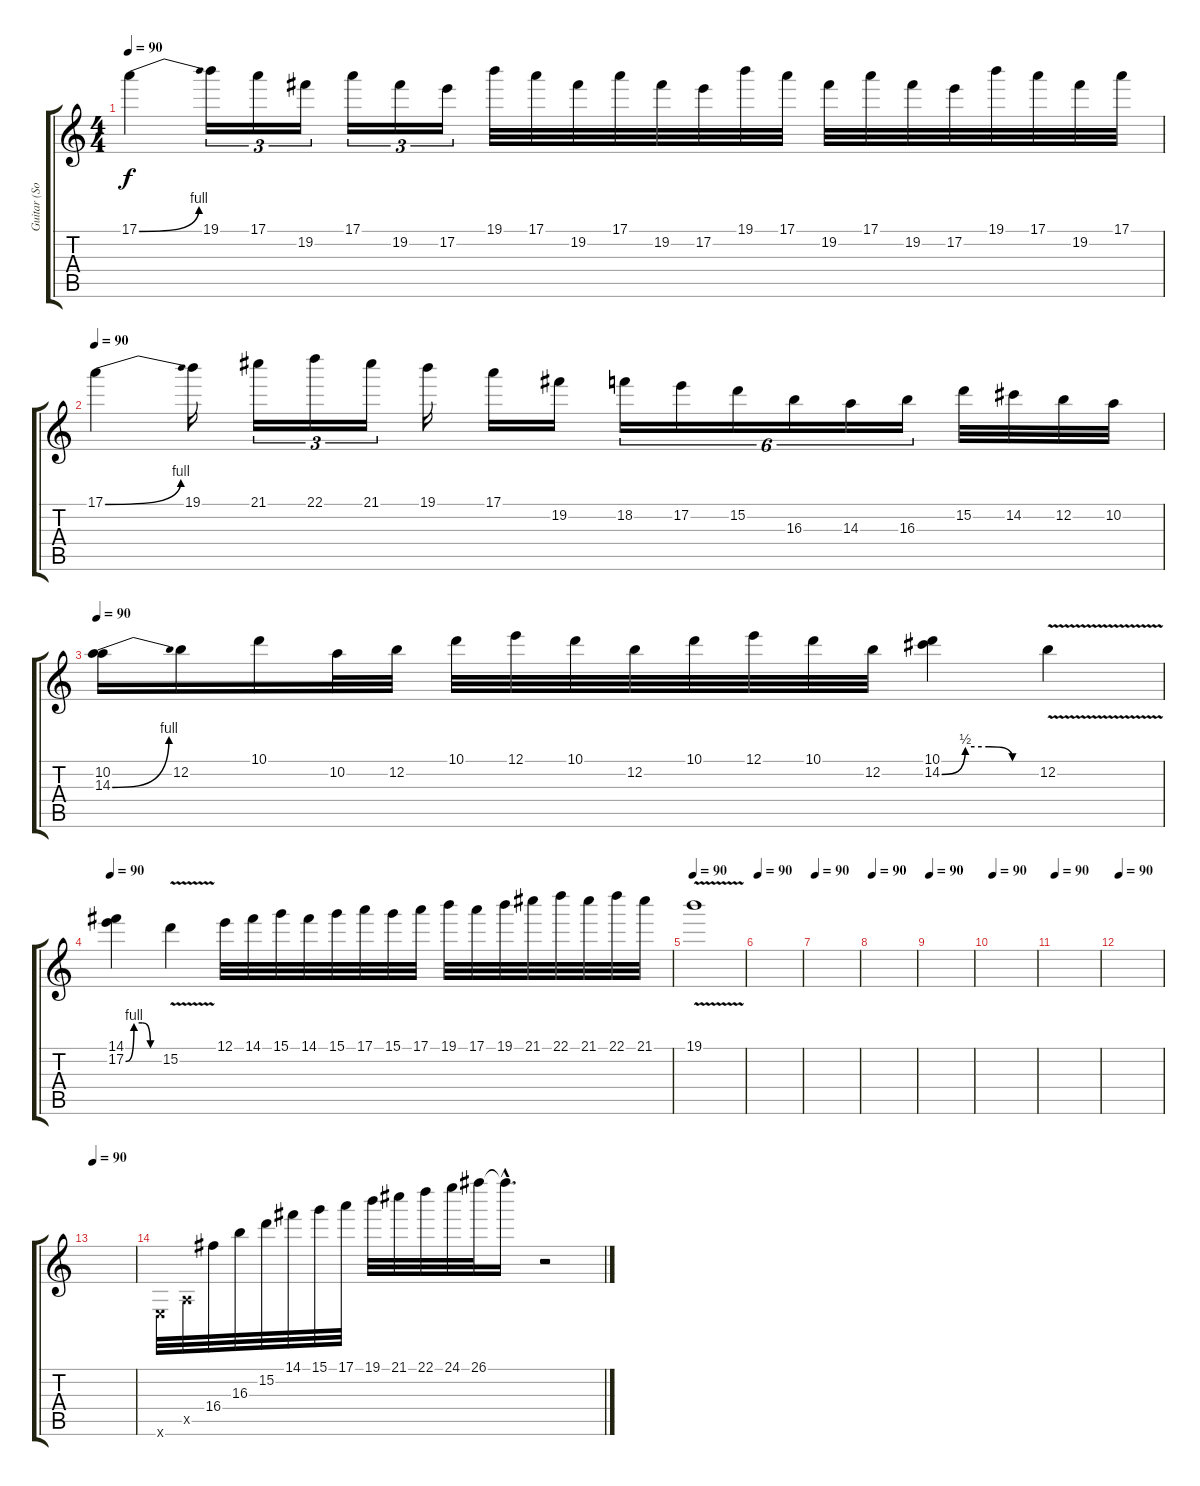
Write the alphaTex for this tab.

\track ("Guitar (Solo)" "Guitar (So") {instrument overdrivenguitar}
\staff {score tabs}
\tuning (E4 B3 G3 D3 A2 E2) {hide}
\ts (4 4)
\tempo 90
\clef g2
\ks c
17.1{be (bend 0 0 60 4)}.4{dy f} 19.1.16{tu (3 2)} 17.1.16{tu (3 2)} 19.2.16{tu (3 2)} 17.1.16{tu (3 2)} 19.2.16{tu (3 2)} 17.2.16{tu (3 2)} 19.1.32 17.1.32 19.2.32 17.1.32 19.2.32 17.2.32 19.1.32 17.1.32 19.2.32 17.1.32 19.2.32 17.2.32 19.1.32 17.1.32 19.2.32 17.1.32 |
\tempo 90
17.1{be (bend 0 0 60 4)}.4 19.1.16 21.1.16{tu (3 2)} 22.1.16{tu (3 2)} 21.1.16{tu (3 2)} 19.1.16 17.1.16 19.2.16 18.2.16{tu (6 4)} 17.2.16{tu (6 4)} 15.2.16{tu (6 4)} 16.3.16{tu (6 4)} 14.3.16{tu (6 4)} 16.3.16{tu (6 4)} 15.2.32 14.2.32 12.2.32 10.2.32 |
\tempo 90
(10.2 14.3{be (bend 0 0 60 4)}).16 12.2.16 10.1.16 10.2.32 12.2.32 10.1.32 12.1.32 10.1.32 12.2.32 10.1.32 12.1.32 10.1.32 12.2.32 (10.1 14.2{be (custom 0 0 15 2 30 2 45 0 60 0)}).4 12.2{v}.4 |
\tempo 90
(14.1 17.2{be (custom 0 0 15 4 30 4 45 0 60 0)}).4 15.2{v}.4 12.1.32 14.1.32 15.1.32 14.1.32 15.1.32 17.1.32 15.1.32 17.1.32 19.1.32 17.1.32 19.1.32 21.1.32 22.1.32 21.1.32 22.1.32 21.1.32 |
\tempo 90
19.1{v}.1{volume 16} |
\tempo 90
|
\tempo 90
|
\tempo 90
|
\tempo 90
|
\tempo 90
|
\tempo 90
|
\tempo 90
|
\tempo 90
|
0.6{x}.32{volume 3 instrument glockenspiel} 0.5{x}.32 16.4.32 16.3.32 15.2.32 14.1.32 15.1.32 17.1.32 19.1.32 21.1.32 22.1.32 24.1.32 26.1.32 26.1{hac t}.16{d} r.2
